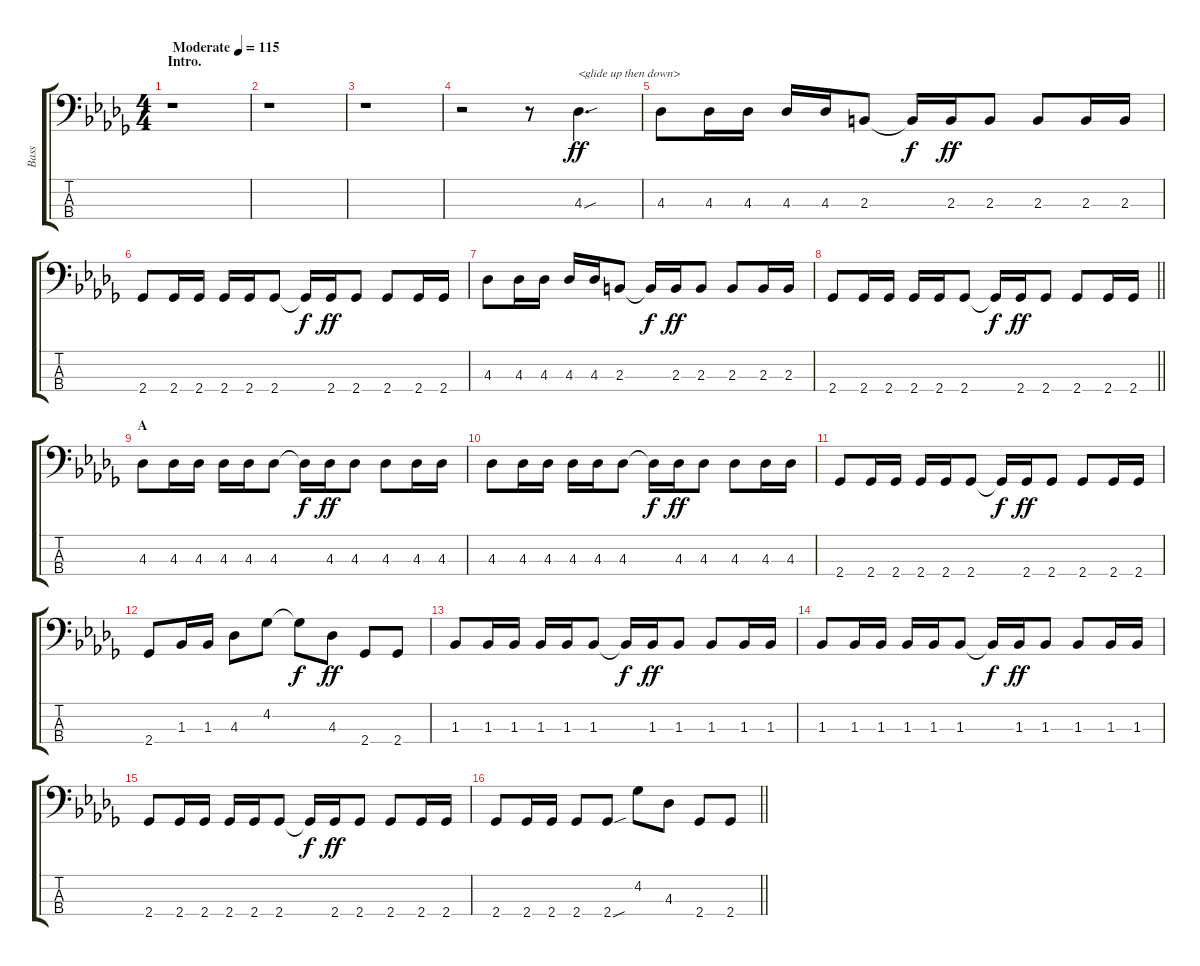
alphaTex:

\track ("Bass" "Bass") {instrument electricbasspick}
\staff {score tabs}
\tuning (G2 D2 A1 E1) {hide}
\ts (4 4)
\section ("" "Intro.")
\tempo (115 "Moderate")
\clef f4
\ks db
r.1{dy ff instrument electricbasspick} |
r.1 |
r.1 |
r.2 r.8 4.3{sou}.4{d txt "<glide up then down>"} |
4.3.8 4.3.16 4.3.16 4.3.16 4.3.16 2.3.8 2.3{t}.16{dy f} 2.3.16{dy ff} 2.3.8 2.3.8 2.3.16 2.3.16 |
2.4.8 2.4.16 2.4.16 2.4.16 2.4.16 2.4.8 2.4{t}.16{dy f} 2.4.16{dy ff} 2.4.8 2.4.8 2.4.16 2.4.16 |
4.3.8 4.3.16 4.3.16 4.3.16 4.3.16 2.3.8 2.3{t}.16{dy f} 2.3.16{dy ff} 2.3.8 2.3.8 2.3.16 2.3.16 |
\barLineRight lightlight
2.4.8 2.4.16 2.4.16 2.4.16 2.4.16 2.4.8 2.4{t}.16{dy f} 2.4.16{dy ff} 2.4.8 2.4.8 2.4.16 2.4.16 |
\section ("" "A")
4.3.8 4.3.16 4.3.16 4.3.16 4.3.16 4.3.8 4.3{t}.16{dy f} 4.3.16{dy ff} 4.3.8 4.3.8 4.3.16 4.3.16 |
4.3.8 4.3.16 4.3.16 4.3.16 4.3.16 4.3.8 4.3{t}.16{dy f} 4.3.16{dy ff} 4.3.8 4.3.8 4.3.16 4.3.16 |
2.4.8 2.4.16 2.4.16 2.4.16 2.4.16 2.4.8 2.4{t}.16{dy f} 2.4.16{dy ff} 2.4.8 2.4.8 2.4.16 2.4.16 |
2.4.8 1.3.16 1.3.16 4.3.8 4.2.8 4.2{t}.8{dy f} 4.3.8{dy ff} 2.4.8 2.4.8 |
1.3.8 1.3.16 1.3.16 1.3.16 1.3.16 1.3.8 1.3{t}.16{dy f} 1.3.16{dy ff} 1.3.8 1.3.8 1.3.16 1.3.16 |
1.3.8 1.3.16 1.3.16 1.3.16 1.3.16 1.3.8 1.3{t}.16{dy f} 1.3.16{dy ff} 1.3.8 1.3.8 1.3.16 1.3.16 |
2.4.8 2.4.16 2.4.16 2.4.16 2.4.16 2.4.8 2.4{t}.16{dy f} 2.4.16{dy ff} 2.4.8 2.4.8 2.4.16 2.4.16 |
\barLineRight lightlight
2.4.8 2.4.16 2.4.16 2.4.8 2.4{sou}.8 4.2.8 4.3.8 2.4.8 2.4.8
